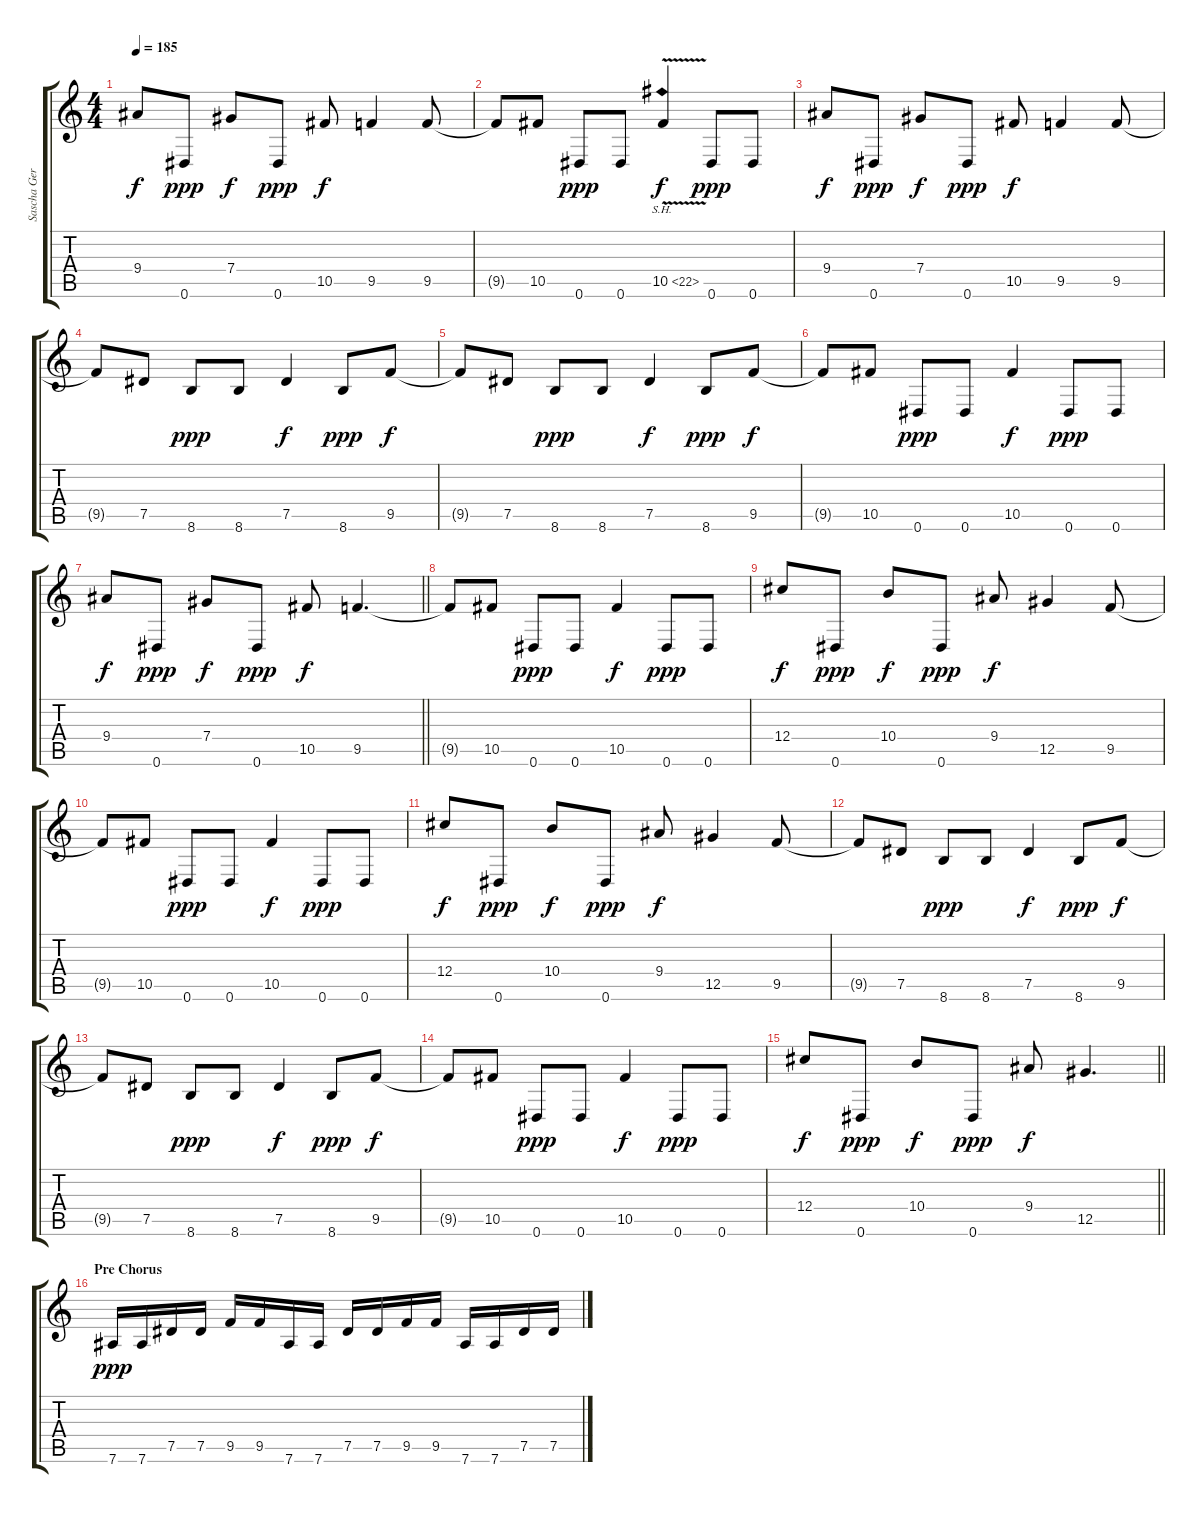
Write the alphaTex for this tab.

\track ("Sascha Gerstner" "Sascha Ger") {instrument distortionguitar}
\staff {score tabs}
\tuning (Eb4 Bb3 Gb3 Db3 Ab2 Eb2) {hide}
\ts (4 4)
\tempo 185
\clef g2
\ks c
9.4.8{dy f} 0.6.8{dy ppp} 7.4.8{dy f} 0.6.8{dy ppp} 10.5.8{dy f} 9.5.4 9.5.8 |
9.5{t}.8 10.5.8 0.6.8{dy ppp} 0.6.8 10.5{sh 12 v}.4{dy f} 0.6.8{dy ppp} 0.6.8 |
9.4.8{dy f} 0.6.8{dy ppp} 7.4.8{dy f} 0.6.8{dy ppp} 10.5.8{dy f} 9.5.4 9.5.8 |
9.5{t}.8 7.5.8 8.6.8{dy ppp} 8.6.8 7.5.4{dy f} 8.6.8{dy ppp} 9.5.8{dy f} |
9.5{t}.8 7.5.8 8.6.8{dy ppp} 8.6.8 7.5.4{dy f} 8.6.8{dy ppp} 9.5.8{dy f} |
9.5{t}.8 10.5.8 0.6.8{dy ppp} 0.6.8 10.5.4{dy f} 0.6.8{dy ppp} 0.6.8 |
\barLineRight lightlight
9.4.8{dy f} 0.6.8{dy ppp} 7.4.8{dy f} 0.6.8{dy ppp} 10.5.8{dy f} 9.5.4{d} |
9.5{t}.8 10.5.8 0.6.8{dy ppp} 0.6.8 10.5.4{dy f} 0.6.8{dy ppp} 0.6.8 |
12.4.8{dy f} 0.6.8{dy ppp} 10.4.8{dy f} 0.6.8{dy ppp} 9.4.8{dy f} 12.5.4 9.5.8 |
9.5{t}.8 10.5.8 0.6.8{dy ppp} 0.6.8 10.5.4{dy f} 0.6.8{dy ppp} 0.6.8 |
12.4.8{dy f} 0.6.8{dy ppp} 10.4.8{dy f} 0.6.8{dy ppp} 9.4.8{dy f} 12.5.4 9.5.8 |
9.5{t}.8 7.5.8 8.6.8{dy ppp} 8.6.8 7.5.4{dy f} 8.6.8{dy ppp} 9.5.8{dy f} |
9.5{t}.8 7.5.8 8.6.8{dy ppp} 8.6.8 7.5.4{dy f} 8.6.8{dy ppp} 9.5.8{dy f} |
9.5{t}.8 10.5.8 0.6.8{dy ppp} 0.6.8 10.5.4{dy f} 0.6.8{dy ppp} 0.6.8 |
\barLineRight lightlight
12.4.8{dy f} 0.6.8{dy ppp} 10.4.8{dy f} 0.6.8{dy ppp} 9.4.8{dy f} 12.5.4{d} |
\section ("" "Pre Chorus")
7.6.16{dy ppp} 7.6.16 7.5.16 7.5.16 9.5.16 9.5.16 7.6.16 7.6.16 7.5.16 7.5.16 9.5.16 9.5.16 7.6.16 7.6.16 7.5.16 7.5.16
